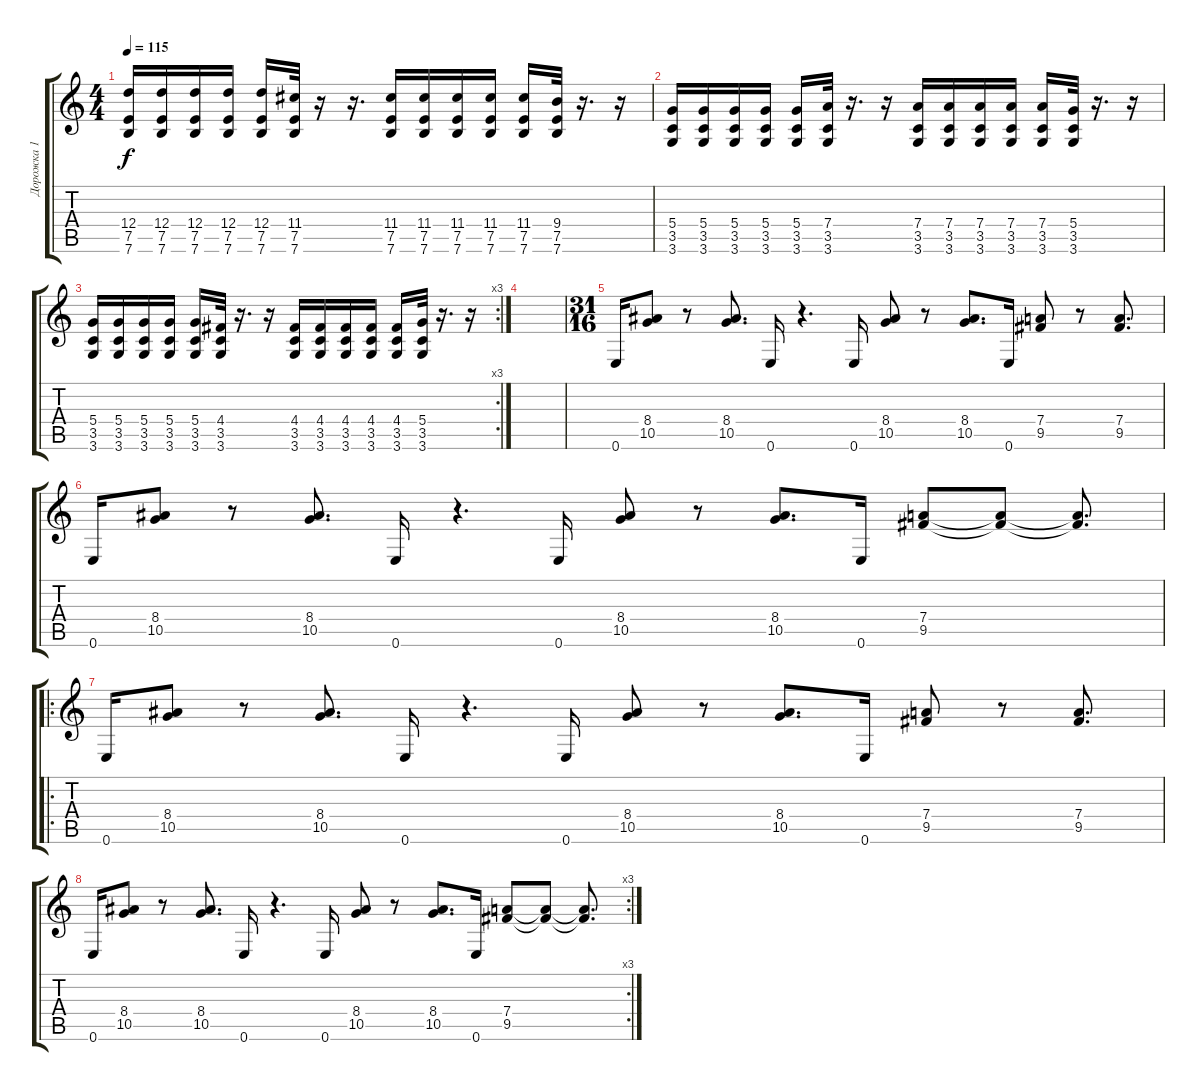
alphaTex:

\track ("Дорожка 1" "Дорожка 1") {instrument overdrivenguitar}
\staff {score tabs}
\tuning (E4 B3 G3 D3 A2 E2) {hide}
\ts (4 4)
\tempo 115
\clef g2
\ks c
(12.4 7.5 7.6).16{dy f} (12.4 7.5 7.6).16 (12.4 7.5 7.6).16 (12.4 7.5 7.6).16 (12.4 7.5 7.6).16 (11.4 7.5 7.6).32 r.16 r.16{d} (11.4 7.5 7.6).16 (11.4 7.5 7.6).16 (11.4 7.5 7.6).16 (11.4 7.5 7.6).16 (11.4 7.5 7.6).16 (9.4 7.5 7.6).32 r.16{d} r.16 |
(5.4 3.5 3.6).16 (5.4 3.5 3.6).16 (5.4 3.5 3.6).16 (5.4 3.5 3.6).16 (5.4 3.5 3.6).16 (7.4 3.5 3.6).32 r.16{d} r.16 (7.4 3.5 3.6).16 (7.4 3.5 3.6).16 (7.4 3.5 3.6).16 (7.4 3.5 3.6).16 (7.4 3.5 3.6).16 (5.4 3.5 3.6).32 r.16{d} r.16 |
\rc 3
(5.4 3.5 3.6).16 (5.4 3.5 3.6).16 (5.4 3.5 3.6).16 (5.4 3.5 3.6).16 (5.4 3.5 3.6).16 (4.4 3.5 3.6).32 r.16{d} r.16 (4.4 3.5 3.6).16 (4.4 3.5 3.6).16 (4.4 3.5 3.6).16 (4.4 3.5 3.6).16 (4.4 3.5 3.6).16 (5.4 3.5 3.6).32 r.16{d} r.16 |
|
\ts (31 16)
0.6.16{instrument electricguitarjazz} (8.4 10.5).8 r.8 (8.4 10.5).8{d} 0.6.16 r.4{d} 0.6.16 (8.4 10.5).8 r.8 (8.4 10.5).8{d} 0.6.16 (7.4 9.5).8 r.8 (7.4 9.5).8{d} |
0.6.16 (8.4 10.5).8 r.8 (8.4 10.5).8{d} 0.6.16 r.4{d} 0.6.16 (8.4 10.5).8 r.8 (8.4 10.5).8{d} 0.6.16 (7.4 9.5).8 (7.4{t} 9.5{t}).8 (7.4{t} 9.5{t}).8{d} |
\ro
0.6.16 (8.4 10.5).8 r.8 (8.4 10.5).8{d} 0.6.16 r.4{d} 0.6.16 (8.4 10.5).8 r.8 (8.4 10.5).8{d} 0.6.16 (7.4 9.5).8 r.8 (7.4 9.5).8{d} |
\rc 3
0.6.16 (8.4 10.5).8 r.8 (8.4 10.5).8{d} 0.6.16 r.4{d} 0.6.16 (8.4 10.5).8 r.8 (8.4 10.5).8{d} 0.6.16 (7.4 9.5).8 (7.4{t} 9.5{t}).8 (7.4{t} 9.5{t}).8{d}
